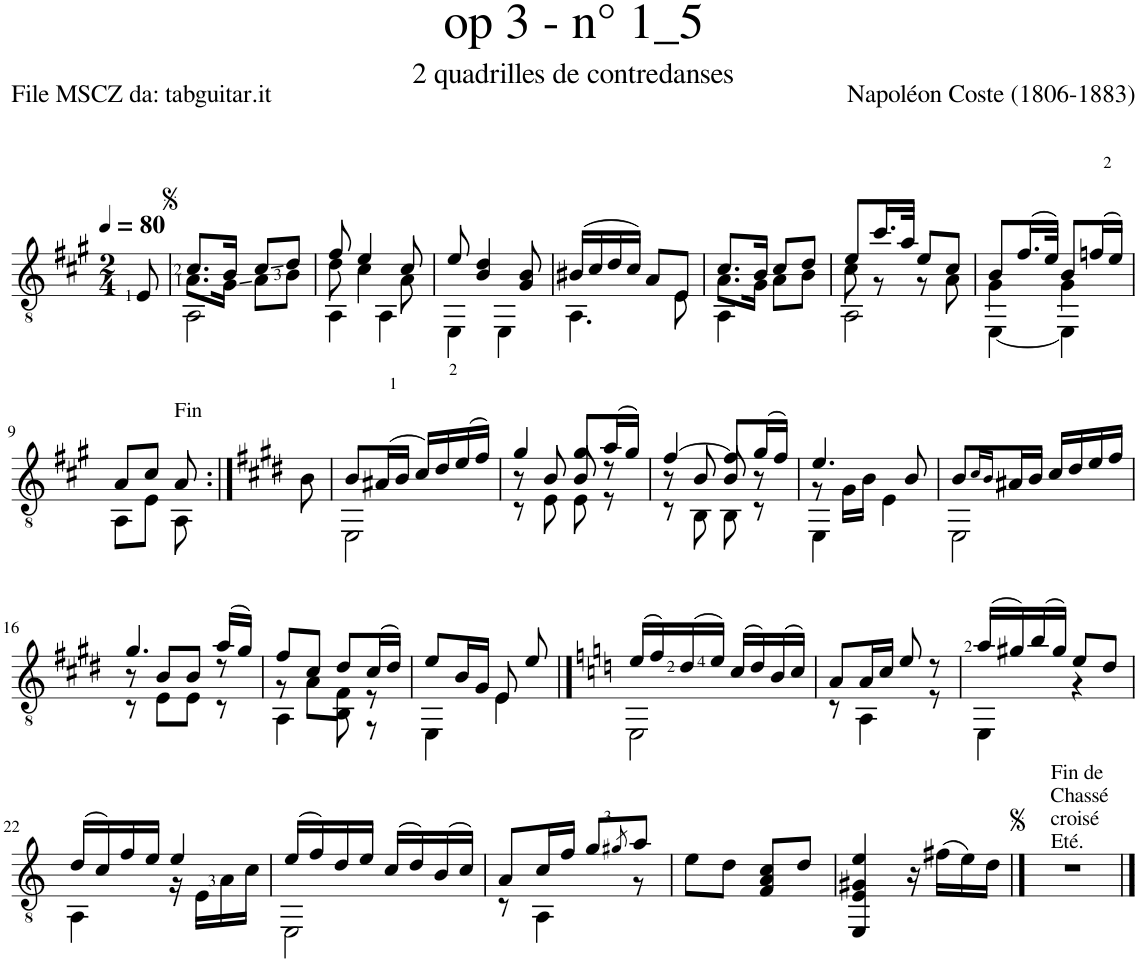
**kern
*part1
*staff1
*I"Guitar
*I'Guit.
*clefGv2
*k[f#c#g#]
*M2/4
*MM80
=1
8E/
=2
*^
*	*^
8.c#/L	8.A\L	2AA\
16B/Jk	16G#\Jk	.
8c#/L	8A\L	.
8d/J	8B\J	.
=3	=3	=3
8f#/	8d\	4AA\
4e/	4c#\	.
.	.	4AA\
8c#/	8A\	.
*	*v	*v
=4	=4
8e/	4EE\
4B/ 4d/	.
.	4EE\
8G#/ 8B/	.
=5	=5
(16B#X/LL	4.AA\
16c#/	.
16d/	.
16c#/JJ)	.
8A/L	.
8E/J	8E\
=6	=6
*	*^
8.c#/L	8.A\L	4AA\
16B/Jk	16G#\Jk	.
8c#/L	8A\L	4ryy
8d/J	8B\J	.
=7	=7	=7
8e/L	8c#\	2AA\
16.cc#/L	8r	.
32a/JJk	.	.
8e/L	8r	.
8c#/J	8A\	.
=8	=8	=8
8B/L	4G#\	[4EE\
(16.f#/L	.	.
32e/JJk)	.	.
8B/L	4G#\	4EE\]
(16fn/L	.	.
16e/JJ)	.	.
*	*v	*v
!!LO:LB:g=z
=9	=9
8A/L	8AA\L
8c#/J	8E\J
!LO:TX:a:t=Fin	!
8A/	8AA\
*v	*v
=10:|!
*k[f#c#g#d#]
8B\
=11
*^
8B/L	2EE\
(16A#X/L	.
16B/JJ	.
16c#/LL)	.
16d#/	.
(16e/	.
16f#/JJ)	.
=12	=12
*	*^
4g#/	8r	8r
.	8E\	8B/
8g#/L	8E\	8B/
(16a/L	8r	8r
16g#/JJ)	.	.
=13	=13	=13
[4f#/	8r	8r
.	8BB\	8B/
8f#/L]	8BB\	8B/
(16g#/L	8r	8r
16f#/JJ)	.	.
=14	=14	=14
4.e/	8r	4EE\
.	16G#\LL	.
.	16B\JJ	.
.	4E\	4ryy
8B/	.	.
*	*v	*v
=15	=15
8B/L	2EE\
16qc#/LL	.
16qB/JJ	.
16A#X/L	.
16B/JJ	.
16c#/LL	.
16d#/	.
16e/	.
16f#/JJ	.
!!LO:LB:g=z	!!
=16	=16
*	*^
4.g#/	8r	8r
.	8E\L	8B/L
.	8E\J	8B/J
(16a/LL	8r	8r
16g#/JJ)	.	.
=17	=17	=17
8f#/L	8r	4AA\
8c#/J	8A\L	.
8d#/L	8F#\J	8BB\
(16c#/L	8r	8r
16d#/JJ)	.	.
*	*v	*v
=18	=18
8e/L	4EE\
16B/L	.
16G#/JJ	.
8E/	4E\
8e/	.
==19	==19
*k[]	*
(16e/LL	2EE\
16f/)	.
(16d/	.
16e/JJ)	.
(16c/LL	.
16d/)	.
(16B/	.
16c/JJ)	.
=20	=20
8A/L	8r
16A/L	4AA\
16c/JJ	.
8e/	.
8r	8r
=21	=21
(16a/LL	4EE\
16g#X/)	.
(16b/	.
16g#/JJ)	.
8e/L	4r
8d/J	.
!!LO:LB:g=z	!!
=22	=22
(16d/LL	4AA\
16c/)	.
16f/	.
16e/JJ	.
4e/	16r
.	16E\LL
.	16A\
.	16c\JJ
=23	=23
(16e/LL	2EE\
16f/)	.
16d/	.
16e/JJ	.
(16c/LL	.
16d/)	.
(16B/	.
16c/JJ)	.
=24	=24
8A/L	8r
16c/L	4AA\
16f/JJ	.
8g/L	.
8qg#X/	.
8a/J	8r
*v	*v
=25
8e\L
8d\J
8F/ 8A/ 8c/L
8d/J
=26
4EE/ 4E/ 4G#X/ 4e/
16r
(16f#X\LL
16e\)
16d\JJ
==27
!LO:TX:a:t=Fin de
!LO:TX:a:t=Chassé
!LO:TX:a:t=croisé
!LO:TX:a:t=Eté.
2r
==
*-
